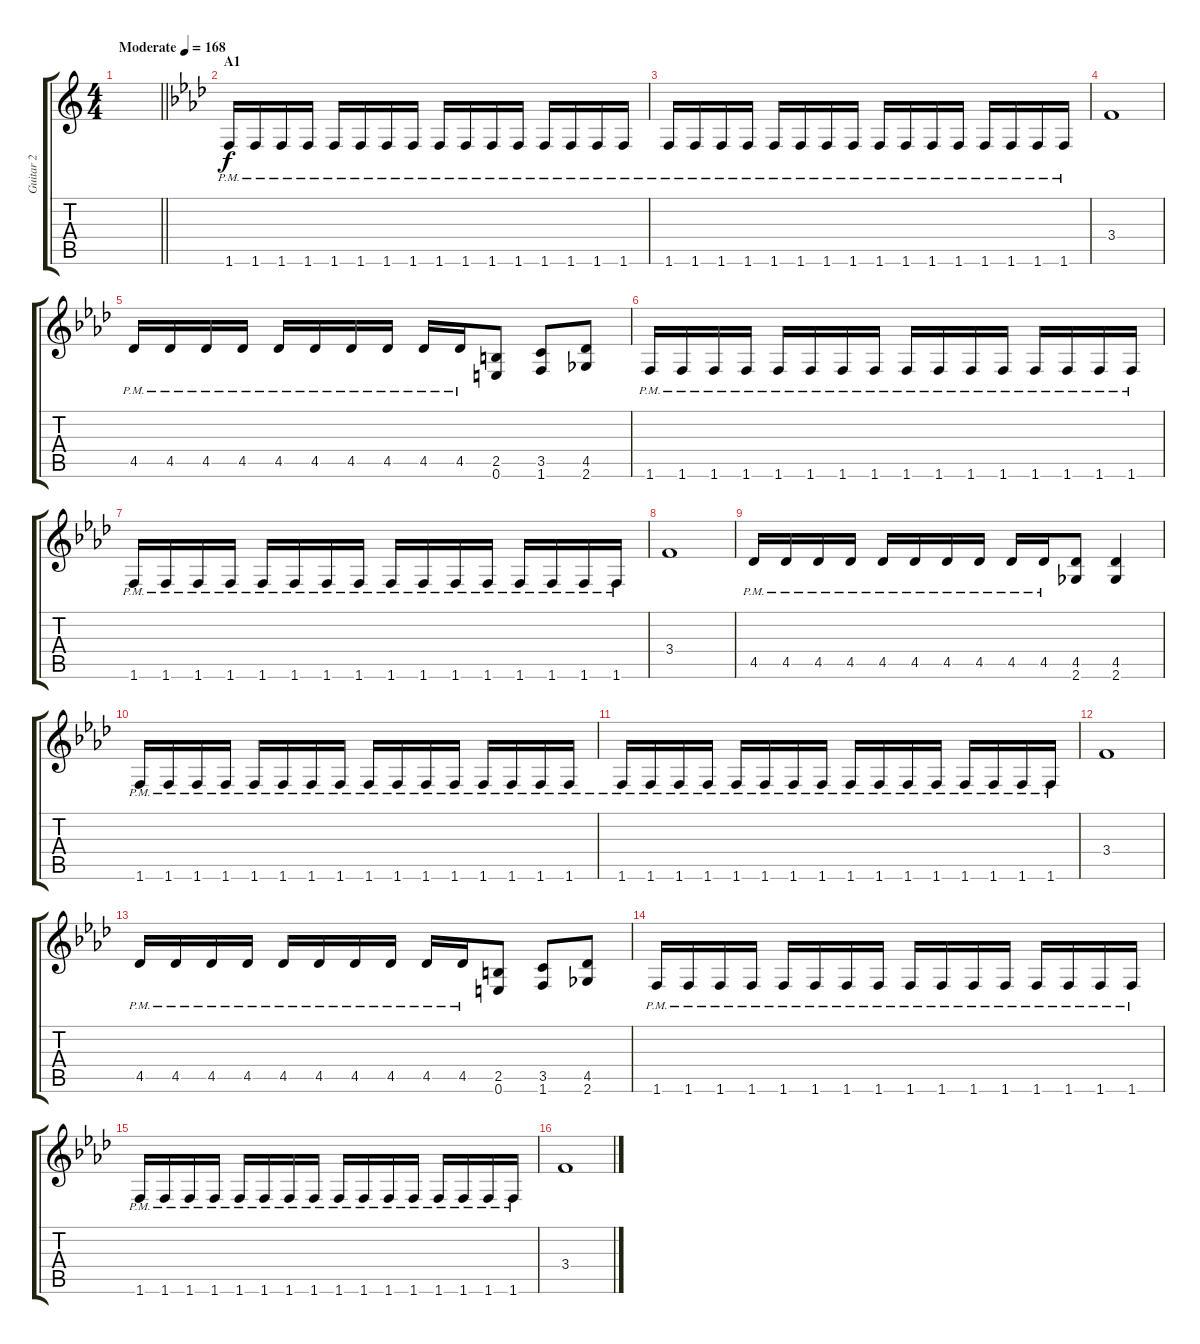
\track ("Guitar 2" "Guitar 2") {instrument distortionguitar}
\staff {score tabs}
\tuning (E4 B3 G3 D3 A2 E2) {hide}
\ts (4 4)
\tempo (168 "Moderate")
\clef g2
\barLineRight lightlight
\ks c
|
\section ("" "A1")
\ks fminor
1.6{pm}.16 1.6{pm}.16 1.6{pm}.16 1.6{pm}.16 1.6{pm}.16 1.6{pm}.16 1.6{pm}.16 1.6{pm}.16 1.6{pm}.16 1.6{pm}.16 1.6{pm}.16 1.6{pm}.16 1.6{pm}.16 1.6{pm}.16 1.6{pm}.16 1.6{pm}.16 |
1.6{pm}.16 1.6{pm}.16 1.6{pm}.16 1.6{pm}.16 1.6{pm}.16 1.6{pm}.16 1.6{pm}.16 1.6{pm}.16 1.6{pm}.16 1.6{pm}.16 1.6{pm}.16 1.6{pm}.16 1.6{pm}.16 1.6{pm}.16 1.6{pm}.16 1.6{pm}.16 |
3.4.1 |
4.5{pm}.16 4.5{pm}.16 4.5{pm}.16 4.5{pm}.16 4.5{pm}.16 4.5{pm}.16 4.5{pm}.16 4.5{pm}.16 4.5{pm}.16 4.5{pm}.16 (2.5 0.6).8 (3.5 1.6).8 (4.5 2.6).8 |
1.6{pm}.16 1.6{pm}.16 1.6{pm}.16 1.6{pm}.16 1.6{pm}.16 1.6{pm}.16 1.6{pm}.16 1.6{pm}.16 1.6{pm}.16 1.6{pm}.16 1.6{pm}.16 1.6{pm}.16 1.6{pm}.16 1.6{pm}.16 1.6{pm}.16 1.6{pm}.16 |
1.6{pm}.16 1.6{pm}.16 1.6{pm}.16 1.6{pm}.16 1.6{pm}.16 1.6{pm}.16 1.6{pm}.16 1.6{pm}.16 1.6{pm}.16 1.6{pm}.16 1.6{pm}.16 1.6{pm}.16 1.6{pm}.16 1.6{pm}.16 1.6{pm}.16 1.6{pm}.16 |
3.4.1 |
4.5{pm}.16 4.5{pm}.16 4.5{pm}.16 4.5{pm}.16 4.5{pm}.16 4.5{pm}.16 4.5{pm}.16 4.5{pm}.16 4.5{pm}.16 4.5{pm}.16 (4.5 2.6).8 (4.5 2.6).4 |
1.6{pm}.16 1.6{pm}.16 1.6{pm}.16 1.6{pm}.16 1.6{pm}.16 1.6{pm}.16 1.6{pm}.16 1.6{pm}.16 1.6{pm}.16 1.6{pm}.16 1.6{pm}.16 1.6{pm}.16 1.6{pm}.16 1.6{pm}.16 1.6{pm}.16 1.6{pm}.16 |
1.6{pm}.16 1.6{pm}.16 1.6{pm}.16 1.6{pm}.16 1.6{pm}.16 1.6{pm}.16 1.6{pm}.16 1.6{pm}.16 1.6{pm}.16 1.6{pm}.16 1.6{pm}.16 1.6{pm}.16 1.6{pm}.16 1.6{pm}.16 1.6{pm}.16 1.6{pm}.16 |
3.4.1 |
4.5{pm}.16 4.5{pm}.16 4.5{pm}.16 4.5{pm}.16 4.5{pm}.16 4.5{pm}.16 4.5{pm}.16 4.5{pm}.16 4.5{pm}.16 4.5{pm}.16 (2.5 0.6).8 (3.5 1.6).8 (4.5 2.6).8 |
1.6{pm}.16 1.6{pm}.16 1.6{pm}.16 1.6{pm}.16 1.6{pm}.16 1.6{pm}.16 1.6{pm}.16 1.6{pm}.16 1.6{pm}.16 1.6{pm}.16 1.6{pm}.16 1.6{pm}.16 1.6{pm}.16 1.6{pm}.16 1.6{pm}.16 1.6{pm}.16 |
1.6{pm}.16 1.6{pm}.16 1.6{pm}.16 1.6{pm}.16 1.6{pm}.16 1.6{pm}.16 1.6{pm}.16 1.6{pm}.16 1.6{pm}.16 1.6{pm}.16 1.6{pm}.16 1.6{pm}.16 1.6{pm}.16 1.6{pm}.16 1.6{pm}.16 1.6{pm}.16 |
3.4.1
